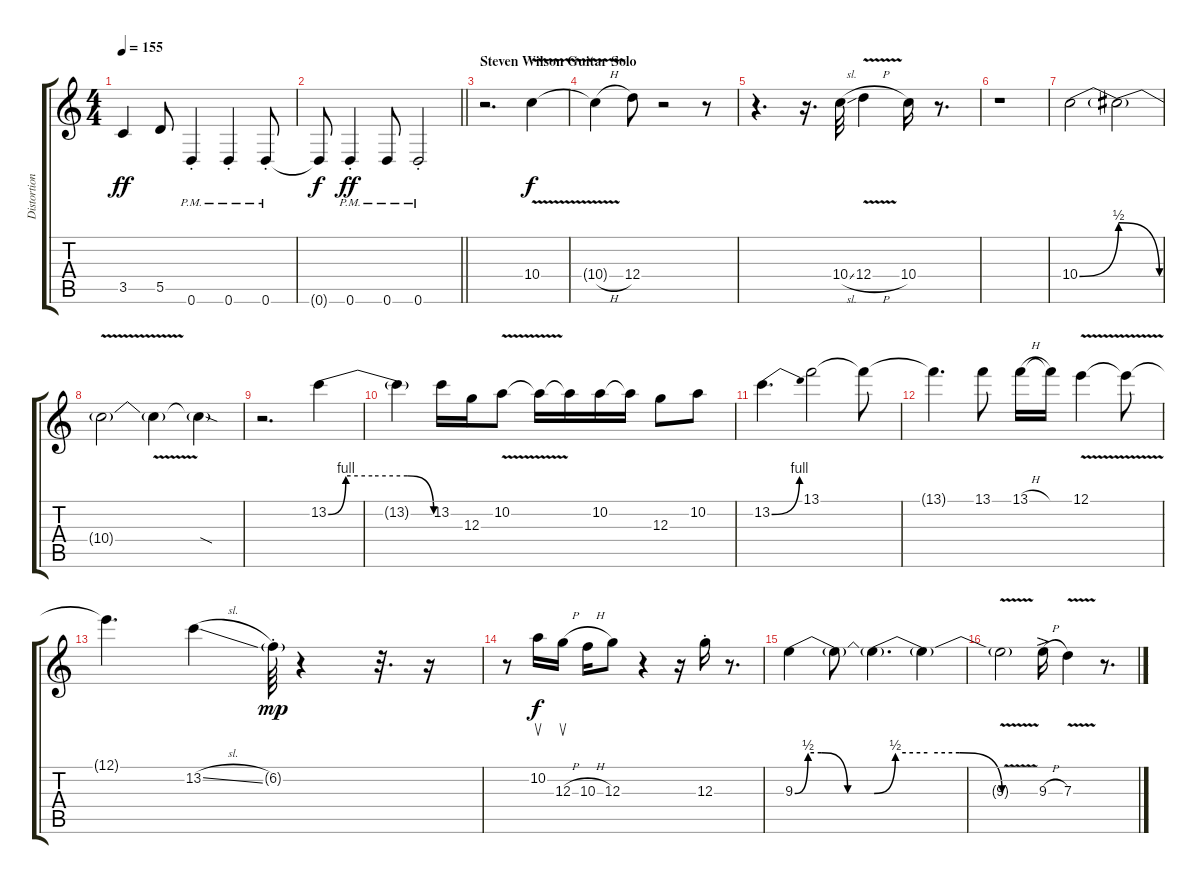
\track ("Distortion Guitar 1" "Distortion") {instrument overdrivenguitar}
\staff {score tabs}
\tuning (E4 B3 G3 D3 A2 D2) {hide}
\ts (4 4)
\tempo 155
\clef g2
\ks c
3.5{t}.4{dy ff} 5.5.8 0.6{pm st}.4 0.6{pm st}.4 0.6{pm st}.8 |
\barLineRight lightlight
0.6{t}.8{dy f} 0.6{pm st}.4{dy ff} 0.6{pm}.8 0.6{pm st}.2 |
\section ("" "Steven Wilson Guitar Solo")
r.2{d volume 16 balance 8 instrument distortionguitar} 10.4{v}.4{dy f} |
10.4{h t}.4 12.4.8 r.2 r.8 |
r.4{d} r.16{d} 10.4{sl}.32 12.4{v h}.4 10.4.16 r.8{d} |
r.1 |
10.4{be (bend 0 0 60 2)}.2 10.4{be (release 0 2 60 0) t}.2 |
10.4{v t}.2 10.4{t}.4 10.4{sod t}.4 |
r.2{d} 13.2{be (custom 0 0 10 4 25 4 45 4 60 0)}.4 |
13.2{t}.4 13.2.16 12.3.16 10.2{v}.8 10.2{t}.16 10.2{t}.16 10.2.16 10.2{t}.16 12.3.8 10.2.8 |
13.2{be (bend 0 0 60 4)}.4{d} 13.1.2 13.1{t}.8 |
13.1{t}.4{d} 13.1.8 13.1{h}.16 13.1{t}.16 12.1{v}.4 12.1{t}.8 |
12.1{t}.4{d} 13.2{sl}.4 6.2{g st}.64{dy mp} r.4 r.32{d} r.16 |
r.8 10.2.16{su dy f} 12.3{h}.16{su} 10.3{h}.16 12.3.8 r.4 r.16 12.3{st}.16 r.8{d} |
9.3{be (custom 0 0 10 2 20 2 40 0 60 0)}.4 9.3{t}.8 9.3{be (custom 0 0 10 2 25 2 40 2 60 0) t}.4{d} 9.3{t}.4 |
9.3{v t}.2 9.3{h ac}.16 7.3{v}.4 r.8{d}
